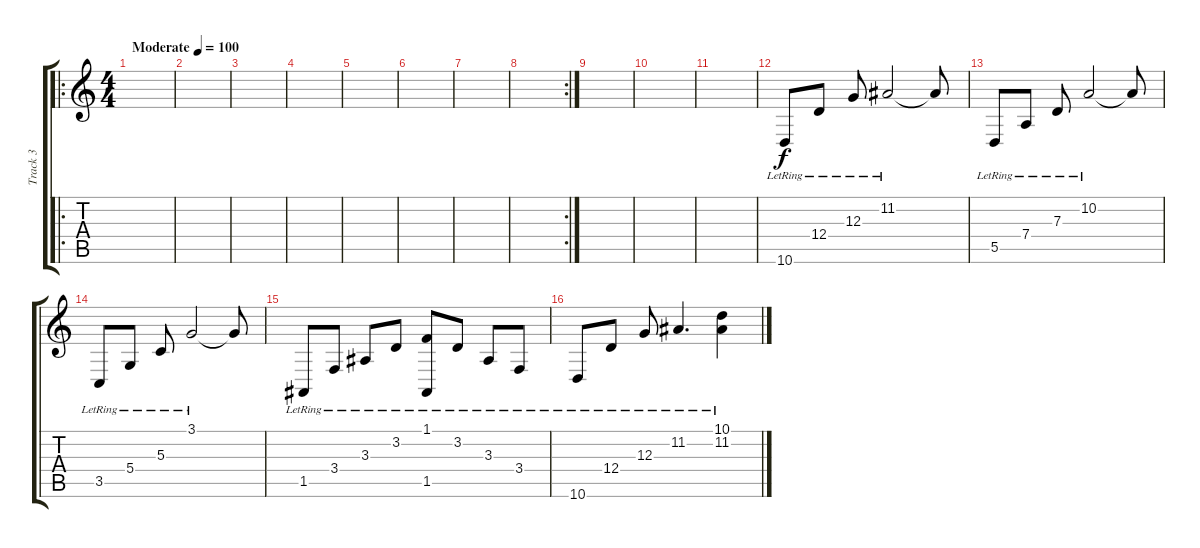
\track ("Track 3" "Track 3") {instrument brightacousticpiano}
\staff {score tabs}
\tuning (E4 B3 G3 D3 A2 E2) {hide}
\ro
\ts (4 4)
\tempo (100 "Moderate")
\clef g2
\ks c
|
|
|
|
|
|
|
\rc 2
|
|
|
|
10.6{lr}.8 12.4{lr}.8 12.3{lr}.8 11.2{lr}.2 11.2{t}.8 |
5.5{lr}.8 7.4{lr}.8 7.3{lr}.8 10.2{lr}.2 10.2{t}.8 |
3.5{lr}.8 5.4{lr}.8 5.3{lr}.8 3.1{lr}.2 3.1{t}.8 |
1.5{lr}.8 3.4{lr}.8 3.3{lr}.8 3.2{lr}.8 (1.1{lr} 1.5{lr}).8 3.2{lr}.8 3.3{lr}.8 3.4{lr}.8 |
10.6{lr}.8 12.4{lr}.8 12.3{lr}.8 11.2{lr}.4{d} (10.1{lr} 11.2{lr}).4
